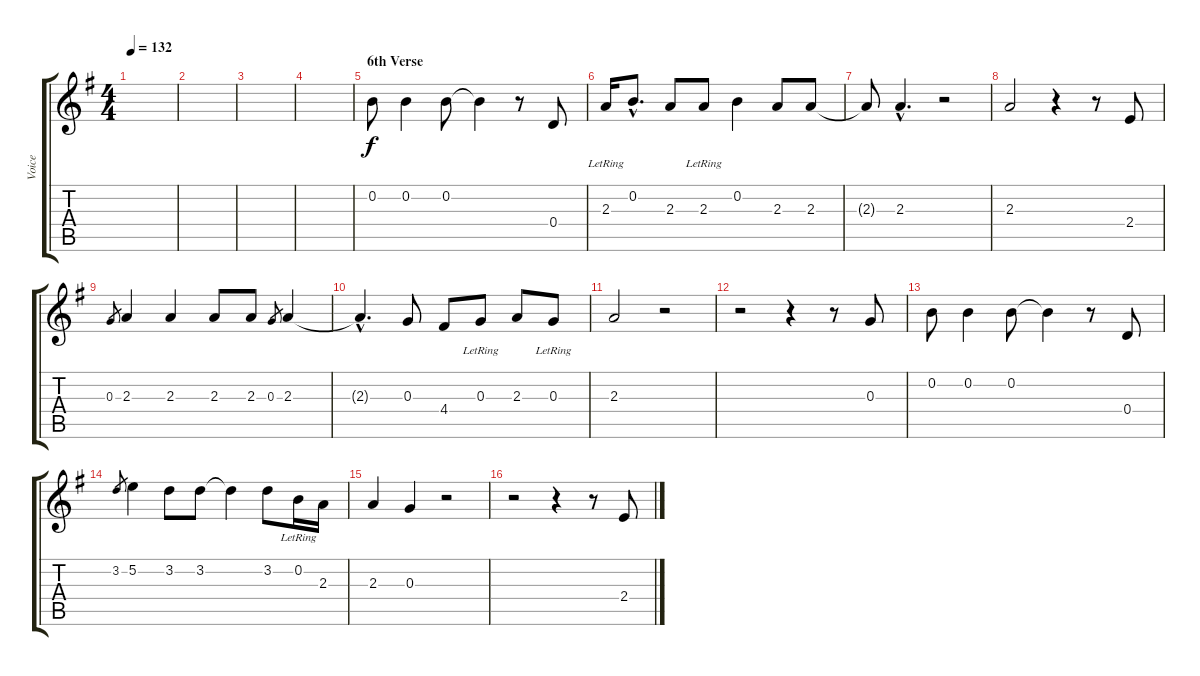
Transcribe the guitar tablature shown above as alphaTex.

\track ("Voice" "Voice") {instrument electricguitarjazz}
\staff {score tabs}
\tuning (E4 B3 G3 D3 A2 E2) {hide}
\ts (4 4)
\tempo 132
\clef g2
\ks g
|
|
|
|
\section ("" "6th Verse")
0.2.8 0.2.4 0.2.8 0.2{t}.4 r.8 0.4.8 |
2.3{lr}.16 0.2{hac}.8{d} 2.3.8 2.3{lr}.8 0.2.4 2.3.8 2.3.8 |
2.3{t}.8 2.3{hac}.4{d} r.2 |
2.3.2 r.4 r.8 2.4.8 |
0.3.8{gr} 2.3.4 2.3.4 2.3.8 2.3.8 0.3.8{gr} 2.3.4 |
2.3{hac t}.4{d} 0.3.8 4.4.8 0.3{lr}.8 2.3.8 0.3{lr}.8 |
2.3.2 r.2 |
r.2 r.4 r.8 0.3.8 |
0.2.8 0.2.4 0.2.8 0.2{t}.4 r.8 0.4.8 |
3.2.8{gr} 5.2.4 3.2.8 3.2.8 3.2{t}.4 3.2.8 0.2{lr}.16 2.3.16 |
2.3.4 0.3.4 r.2 |
r.2 r.4 r.8 2.4.8
